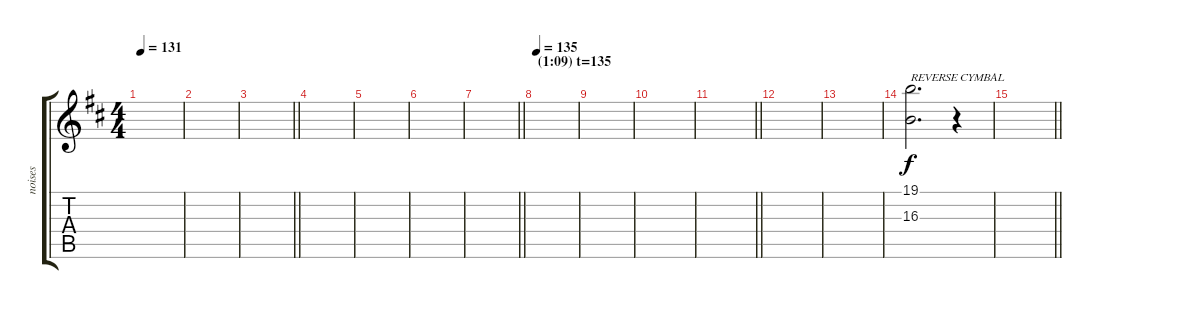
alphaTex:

\track ("noises" "noises") {instrument reversecymbal}
\staff {score tabs}
\tuning (E4 B3 G3 D3 A2 E2) {hide}
\ts (4 4)
\tempo 131
\clef g2
\ks d
|
|
\barLineRight lightlight
|
|
|
|
\barLineRight lightlight
|
\section ("" "(1:09) t=135")
\tempo 135
|
|
|
\barLineRight lightlight
|
|
|
(19.1 16.3).2{d txt "REVERSE CYMBAL"} r.4 |
\barLineRight lightlight
